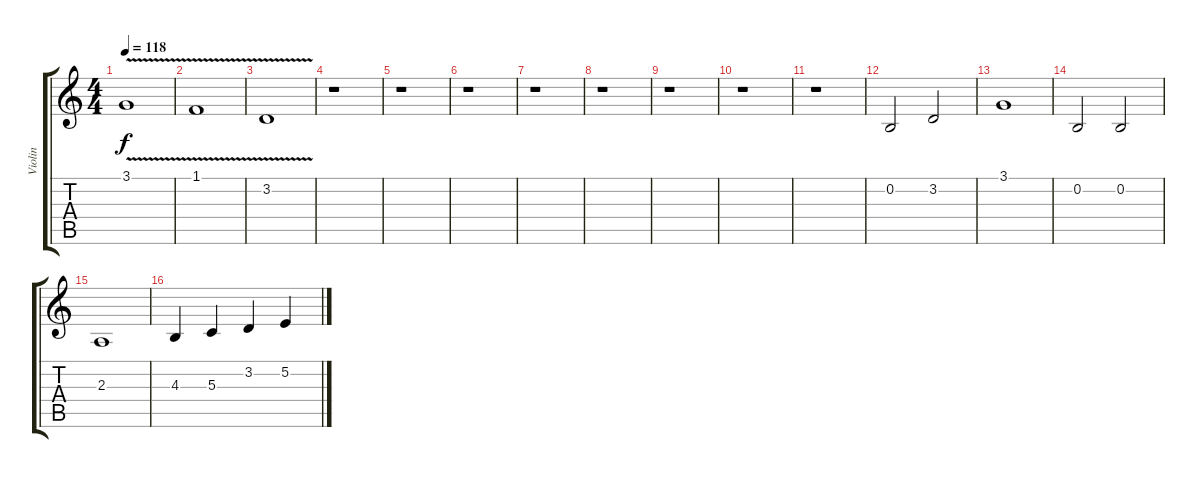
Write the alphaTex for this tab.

\track ("Violin" "Violin") {instrument violin}
\staff {score tabs}
\tuning (E4 B3 G3 D3 A2 E2) {hide}
\ts (4 4)
\tempo 118
\clef g2
\ks c
3.1{v}.1{dy f} |
1.1{v}.1 |
3.2{v}.1 |
r.1 |
r.1 |
r.1 |
r.1 |
r.1 |
r.1 |
r.1 |
r.1 |
0.2.2 3.2.2 |
3.1.1 |
0.2.2 0.2.2 |
2.3.1 |
4.3.4 5.3.4 3.2.4 5.2.4
